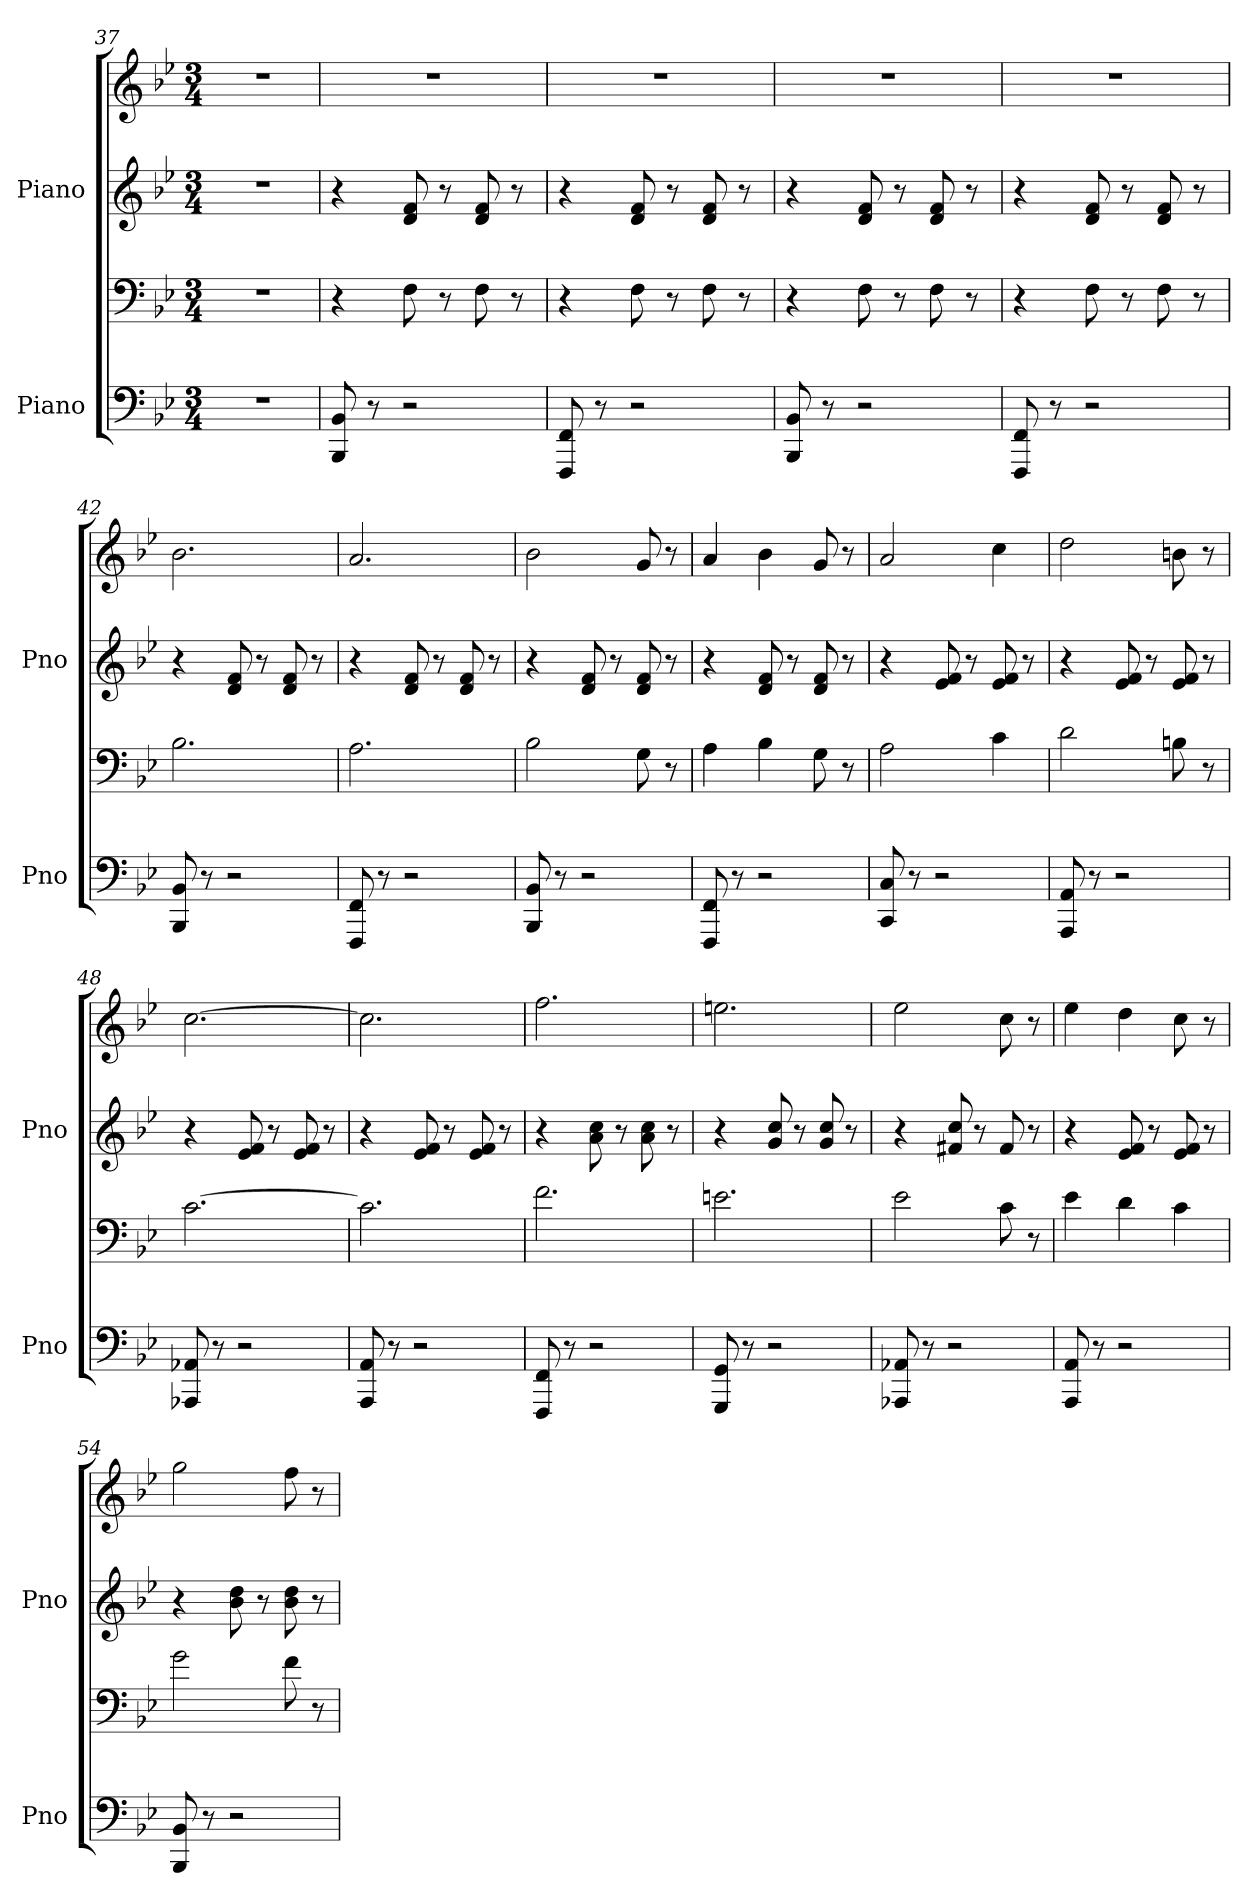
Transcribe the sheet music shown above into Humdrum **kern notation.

**kern	**kern	**kern	**kern
*part2	*part2	*part1	*part1
*staff4	*staff3	*staff2	*staff1
*I"Piano	*	*I"Piano	*
*I'Pno	*	*I'Pno	*
*clefF4	*clefF4	*clefG2	*clefG2
*k[b-e-]	*k[b-e-]	*k[b-e-]	*k[b-e-]
*M3/4	*M3/4	*M3/4	*M3/4
=37	=37	=37	=37
2.r	2.r	2.r	2.r
=38	=38	=38	=38
8BBB-/ 8BB-/	4r	4r	2.r
8r	.	.	.
2r	8F\	8d/ 8f/	.
.	8r	8r	.
.	8F\	8d/ 8f/	.
.	8r	8r	.
=39	=39	=39	=39
8FFF/ 8FF/	4r	4r	2.r
8r	.	.	.
2r	8F\	8d/ 8f/	.
.	8r	8r	.
.	8F\	8d/ 8f/	.
.	8r	8r	.
=40	=40	=40	=40
8BBB-/ 8BB-/	4r	4r	2.r
8r	.	.	.
2r	8F\	8d/ 8f/	.
.	8r	8r	.
.	8F\	8d/ 8f/	.
.	8r	8r	.
!!LO:LB:g=z
=41	=41	=41	=41
8FFF/ 8FF/	4r	4r	2.r
8r	.	.	.
2r	8F\	8d/ 8f/	.
.	8r	8r	.
.	8F\	8d/ 8f/	.
.	8r	8r	.
=42	=42	=42	=42
8BBB-/ 8BB-/	2.B-\	4r	2.b-\
8r	.	.	.
2r	.	8d/ 8f/	.
.	.	8r	.
.	.	8d/ 8f/	.
.	.	8r	.
=43	=43	=43	=43
8FFF/ 8FF/	2.A\	4r	2.a/
8r	.	.	.
2r	.	8d/ 8f/	.
.	.	8r	.
.	.	8d/ 8f/	.
.	.	8r	.
=44	=44	=44	=44
8BBB-/ 8BB-/	2B-\	4r	2b-\
8r	.	.	.
2r	.	8d/ 8f/	.
.	.	8r	.
.	8G\	8d/ 8f/	8g/
.	8r	8r	8r
=45	=45	=45	=45
8FFF/ 8FF/	4A\	4r	4a/
8r	.	.	.
2r	4B-\	8d/ 8f/	4b-\
.	.	8r	.
.	8G\	8d/ 8f/	8g/
.	8r	8r	8r
!!LO:LB:g=z
=46	=46	=46	=46
8CC/ 8C/	2A\	4r	2a/
8r	.	.	.
2r	.	8e-/ 8f/	.
.	.	8r	.
.	4c\	8e-/ 8f/	4cc\
.	.	8r	.
=47	=47	=47	=47
8AAA/ 8AA/	2d\	4r	2dd\
8r	.	.	.
2r	.	8e-/ 8f/	.
.	.	8r	.
.	8Bn\	8e-/ 8f/	8bn\
.	8r	8r	8r
=48	=48	=48	=48
8AAA-X/ 8AA-X/	[2.c\	4r	[2.cc\
8r	.	.	.
2r	.	8e-/ 8f/	.
.	.	8r	.
.	.	8e-/ 8f/	.
.	.	8r	.
=49	=49	=49	=49
8AAA/ 8AA/	2.c\]	4r	2.cc\]
8r	.	.	.
2r	.	8e-/ 8f/	.
.	.	8r	.
.	.	8e-/ 8f/	.
.	.	8r	.
=50	=50	=50	=50
8FFF/ 8FF/	2.f\	4r	2.ff\
8r	.	.	.
2r	.	8a\ 8cc\	.
.	.	8r	.
.	.	8a\ 8cc\	.
.	.	8r	.
!!LO:PB:g=z
=51	=51	=51	=51
8GGG/ 8GG/	2.en\	4r	2.een\
8r	.	.	.
2r	.	8g/ 8cc/	.
.	.	8r	.
.	.	8g/ 8cc/	.
.	.	8r	.
=52	=52	=52	=52
8AAA-X/ 8AA-X/	2e-\	4r	2ee-\
8r	.	.	.
2r	.	8f#X/ 8cc/	.
.	.	8r	.
.	8c\	8f#/	8cc\
.	8r	8r	8r
=53	=53	=53	=53
8AAA/ 8AA/	4e-\	4r	4ee-\
8r	.	.	.
2r	4d\	8e-/ 8f/	4dd\
.	.	8r	.
.	4c\	8e-/ 8f/	8cc\
.	.	8r	8r
=54	=54	=54	=54
8BBB-/ 8BB-/	2g\	4r	2gg\
8r	.	.	.
2r	.	8b-\ 8dd\	.
.	.	8r	.
.	8f\	8b-\ 8dd\	8ff\
.	8r	8r	8r
=	=	=	=
*-	*-	*-	*-
